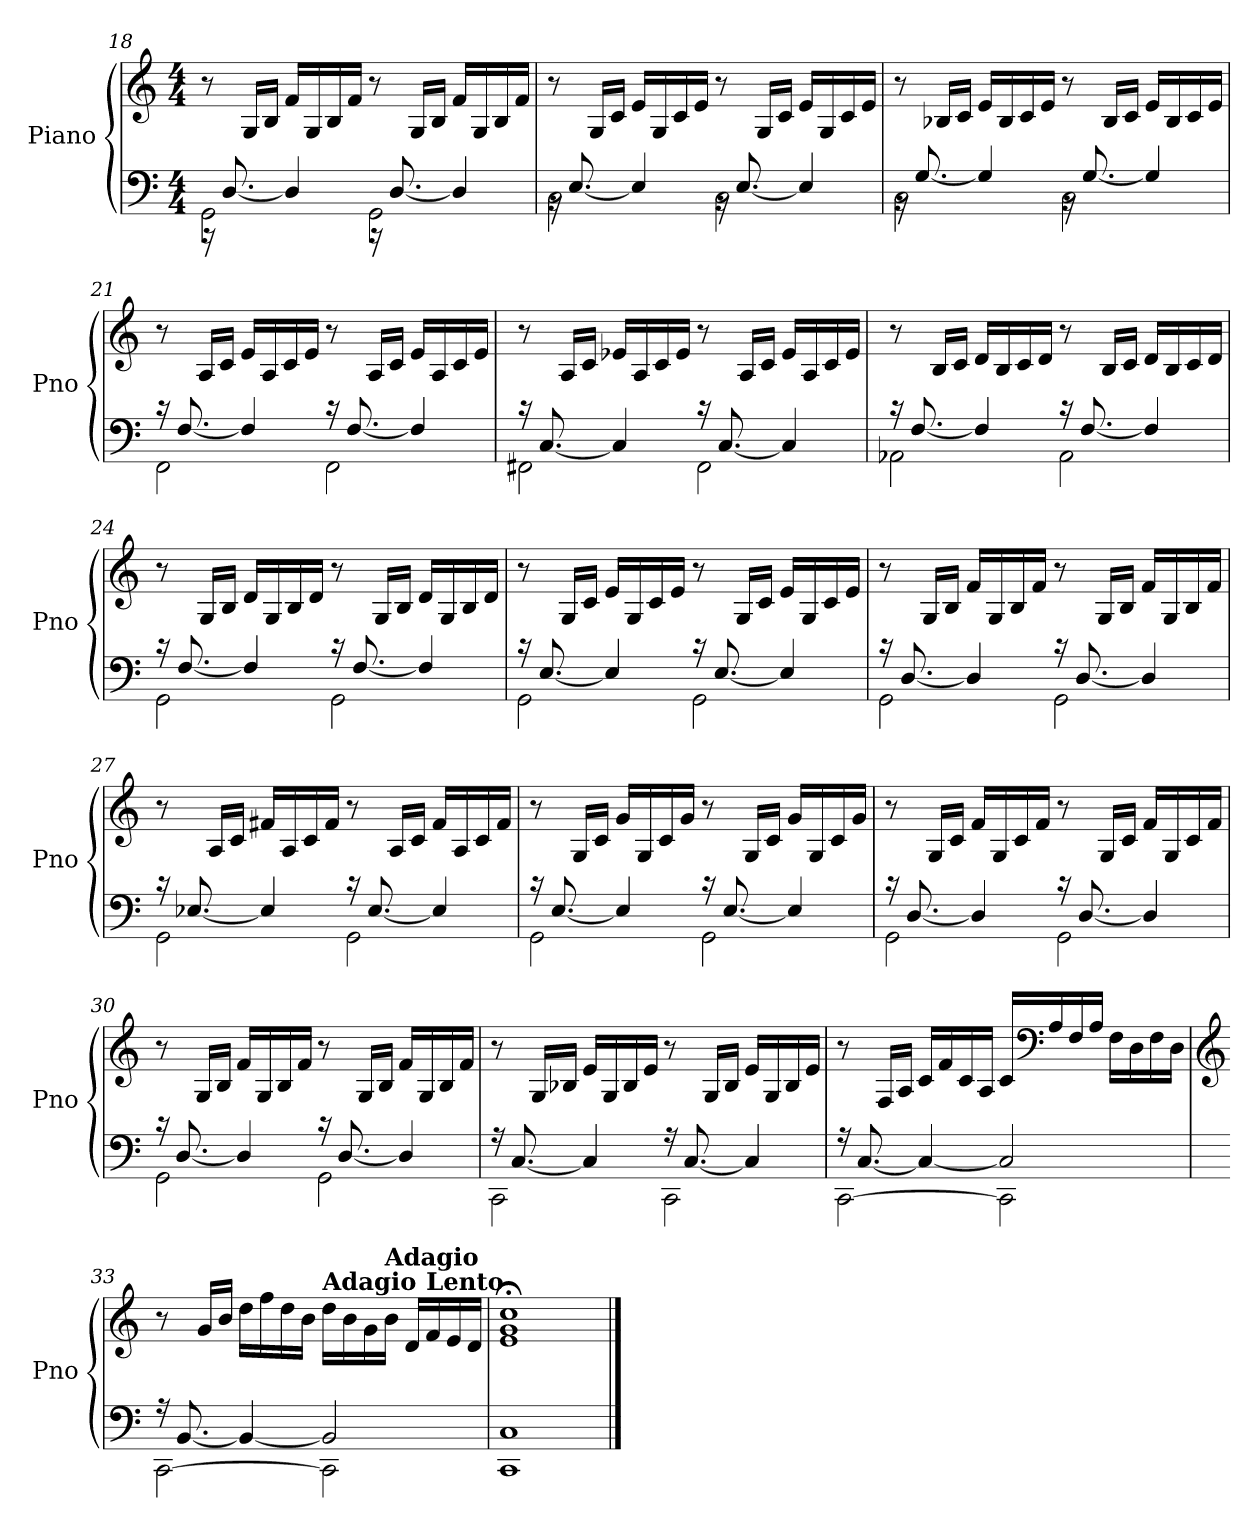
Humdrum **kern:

**kern	**kern
*part1	*part1
*staff2	*staff1
*I"Piano	*
*I'Pno	*
*clefF4	*clefG2
*k[]	*k[]
*M4/4	*M4/4
=18	=18
*^	*
2GG\	16r	8r
.	[8.D/	.
.	.	16G/LL
.	.	16B/JJ
.	4D/]	16f/LL
.	.	16G/
.	.	16B/
.	.	16f/JJ
2GG\	16r	8r
.	[8.D/	.
.	.	16G/LL
.	.	16B/JJ
.	4D/]	16f/LL
.	.	16G/
.	.	16B/
.	.	16f/JJ
=19	=19	=19
2C\	16rBB	8r
.	[8.E/	.
.	.	16G/LL
.	.	16c/JJ
.	4E/]	16e/LL
.	.	16G/
.	.	16c/
.	.	16e/JJ
2C\	16rBB	8r
.	[8.E/	.
.	.	16G/LL
.	.	16c/JJ
.	4E/]	16e/LL
.	.	16G/
.	.	16c/
.	.	16e/JJ
=20	=20	=20
2C\	16rBB	8r
.	[8.G/	.
.	.	16B-X/LL
.	.	16c/JJ
.	4G/]	16e/LL
.	.	16B-/
.	.	16c/
.	.	16e/JJ
2C\	16rBB	8r
.	[8.G/	.
.	.	16B-/LL
.	.	16c/JJ
.	4G/]	16e/LL
.	.	16B-/
.	.	16c/
.	.	16e/JJ
=21	=21	=21
2FF\	16rc	8r
.	[8.F/	.
.	.	16A/LL
.	.	16c/JJ
.	4F/]	16e/LL
.	.	16A/
.	.	16c/
.	.	16e/JJ
2FF\	16rc	8r
.	[8.F/	.
.	.	16A/LL
.	.	16c/JJ
.	4F/]	16e/LL
.	.	16A/
.	.	16c/
.	.	16e/JJ
=22	=22	=22
2FF#X\	16rc	8r
.	[8.C/	.
.	.	16A/LL
.	.	16c/JJ
.	4C/]	16e-X/LL
.	.	16A/
.	.	16c/
.	.	16e-/JJ
2FF#\	16rc	8r
.	[8.C/	.
.	.	16A/LL
.	.	16c/JJ
.	4C/]	16e-/LL
.	.	16A/
.	.	16c/
.	.	16e-/JJ
=23	=23	=23
2AA-X\	16rc	8r
.	[8.F/	.
.	.	16B/LL
.	.	16c/JJ
.	4F/]	16d/LL
.	.	16B/
.	.	16c/
.	.	16d/JJ
2AA-\	16rc	8r
.	[8.F/	.
.	.	16B/LL
.	.	16c/JJ
.	4F/]	16d/LL
.	.	16B/
.	.	16c/
.	.	16d/JJ
=24	=24	=24
2GG\	16rc	8r
.	[8.F/	.
.	.	16G/LL
.	.	16B/JJ
.	4F/]	16d/LL
.	.	16G/
.	.	16B/
.	.	16d/JJ
2GG\	16rc	8r
.	[8.F/	.
.	.	16G/LL
.	.	16B/JJ
.	4F/]	16d/LL
.	.	16G/
.	.	16B/
.	.	16d/JJ
=25	=25	=25
2GG\	16rc	8r
.	[8.E/	.
.	.	16G/LL
.	.	16c/JJ
.	4E/]	16e/LL
.	.	16G/
.	.	16c/
.	.	16e/JJ
2GG\	16rc	8r
.	[8.E/	.
.	.	16G/LL
.	.	16c/JJ
.	4E/]	16e/LL
.	.	16G/
.	.	16c/
.	.	16e/JJ
=26	=26	=26
2GG\	16rc	8r
.	[8.D/	.
.	.	16G/LL
.	.	16B/JJ
.	4D/]	16f/LL
.	.	16G/
.	.	16B/
.	.	16f/JJ
2GG\	16rc	8r
.	[8.D/	.
.	.	16G/LL
.	.	16B/JJ
.	4D/]	16f/LL
.	.	16G/
.	.	16B/
.	.	16f/JJ
=27	=27	=27
2GG\	16rc	8r
.	[8.E-X/	.
.	.	16A/LL
.	.	16c/JJ
.	4E-/]	16f#X/LL
.	.	16A/
.	.	16c/
.	.	16f#/JJ
2GG\	16rc	8r
.	[8.E-/	.
.	.	16A/LL
.	.	16c/JJ
.	4E-/]	16f#/LL
.	.	16A/
.	.	16c/
.	.	16f#/JJ
=28	=28	=28
2GG\	16rc	8r
.	[8.E/	.
.	.	16G/LL
.	.	16c/JJ
.	4E/]	16g/LL
.	.	16G/
.	.	16c/
.	.	16g/JJ
2GG\	16rc	8r
.	[8.E/	.
.	.	16G/LL
.	.	16c/JJ
.	4E/]	16g/LL
.	.	16G/
.	.	16c/
.	.	16g/JJ
=29	=29	=29
2GG\	16rc	8r
.	[8.D/	.
.	.	16G/LL
.	.	16c/JJ
.	4D/]	16f/LL
.	.	16G/
.	.	16c/
.	.	16f/JJ
2GG\	16rc	8r
.	[8.D/	.
.	.	16G/LL
.	.	16c/JJ
.	4D/]	16f/LL
.	.	16G/
.	.	16c/
.	.	16f/JJ
=30	=30	=30
2GG\	16rc	8r
.	[8.D/	.
.	.	16G/LL
.	.	16B/JJ
.	4D/]	16f/LL
.	.	16G/
.	.	16B/
.	.	16f/JJ
2GG\	16rc	8r
.	[8.D/	.
.	.	16G/LL
.	.	16B/JJ
.	4D/]	16f/LL
.	.	16G/
.	.	16B/
.	.	16f/JJ
=31	=31	=31
2CC\	16rA	8r
.	[8.C/	.
.	.	16G/LL
.	.	16B-X/JJ
.	4C/]	16e/LL
.	.	16G/
.	.	16B-/
.	.	16e/JJ
2CC\	16rA	8r
.	[8.C/	.
.	.	16G/LL
.	.	16B-/JJ
.	4C/]	16e/LL
.	.	16G/
.	.	16B-/
.	.	16e/JJ
=32	=32	=32
[2CC\	16rA	8r
.	[8.C/	.
.	.	16F/LL
.	.	16A/JJ
.	4C/_	16c/LL
.	.	16f/
.	.	16c/
.	.	16A/JJ
2CC\]	2C/]	16c/LL
*	*	*clefF4
.	.	16A/
.	.	16F/
.	.	16A/JJ
.	.	16F\LL
.	.	16D\
.	.	16F\
.	.	16D\JJ
=33	=33	=33
*	*	*clefG2
[2CC\	16rA	8r
.	[8.BB/	.
.	.	16g/LL
.	.	16b/JJ
.	4BB/_	16dd\LL
.	.	16ff\
.	.	16dd\
.	.	16b\JJ
!	!	!LO:TX:a:B:t=Adagio
2CC\]	2BB/]	16dd\LL
.	.	16b\
.	.	16g\
!	!	!LO:TX:a:B:t=Adagio
.	.	16b\JJ
.	.	16d/LL
!	!	!LO:TX:a:B:t=Lento
.	.	16f/
.	.	16e/
.	.	16d/JJ
*v	*v	*
=34	=34
1CC 1C	1e;< 1g;< 1cc;<
==	==
*-	*-
